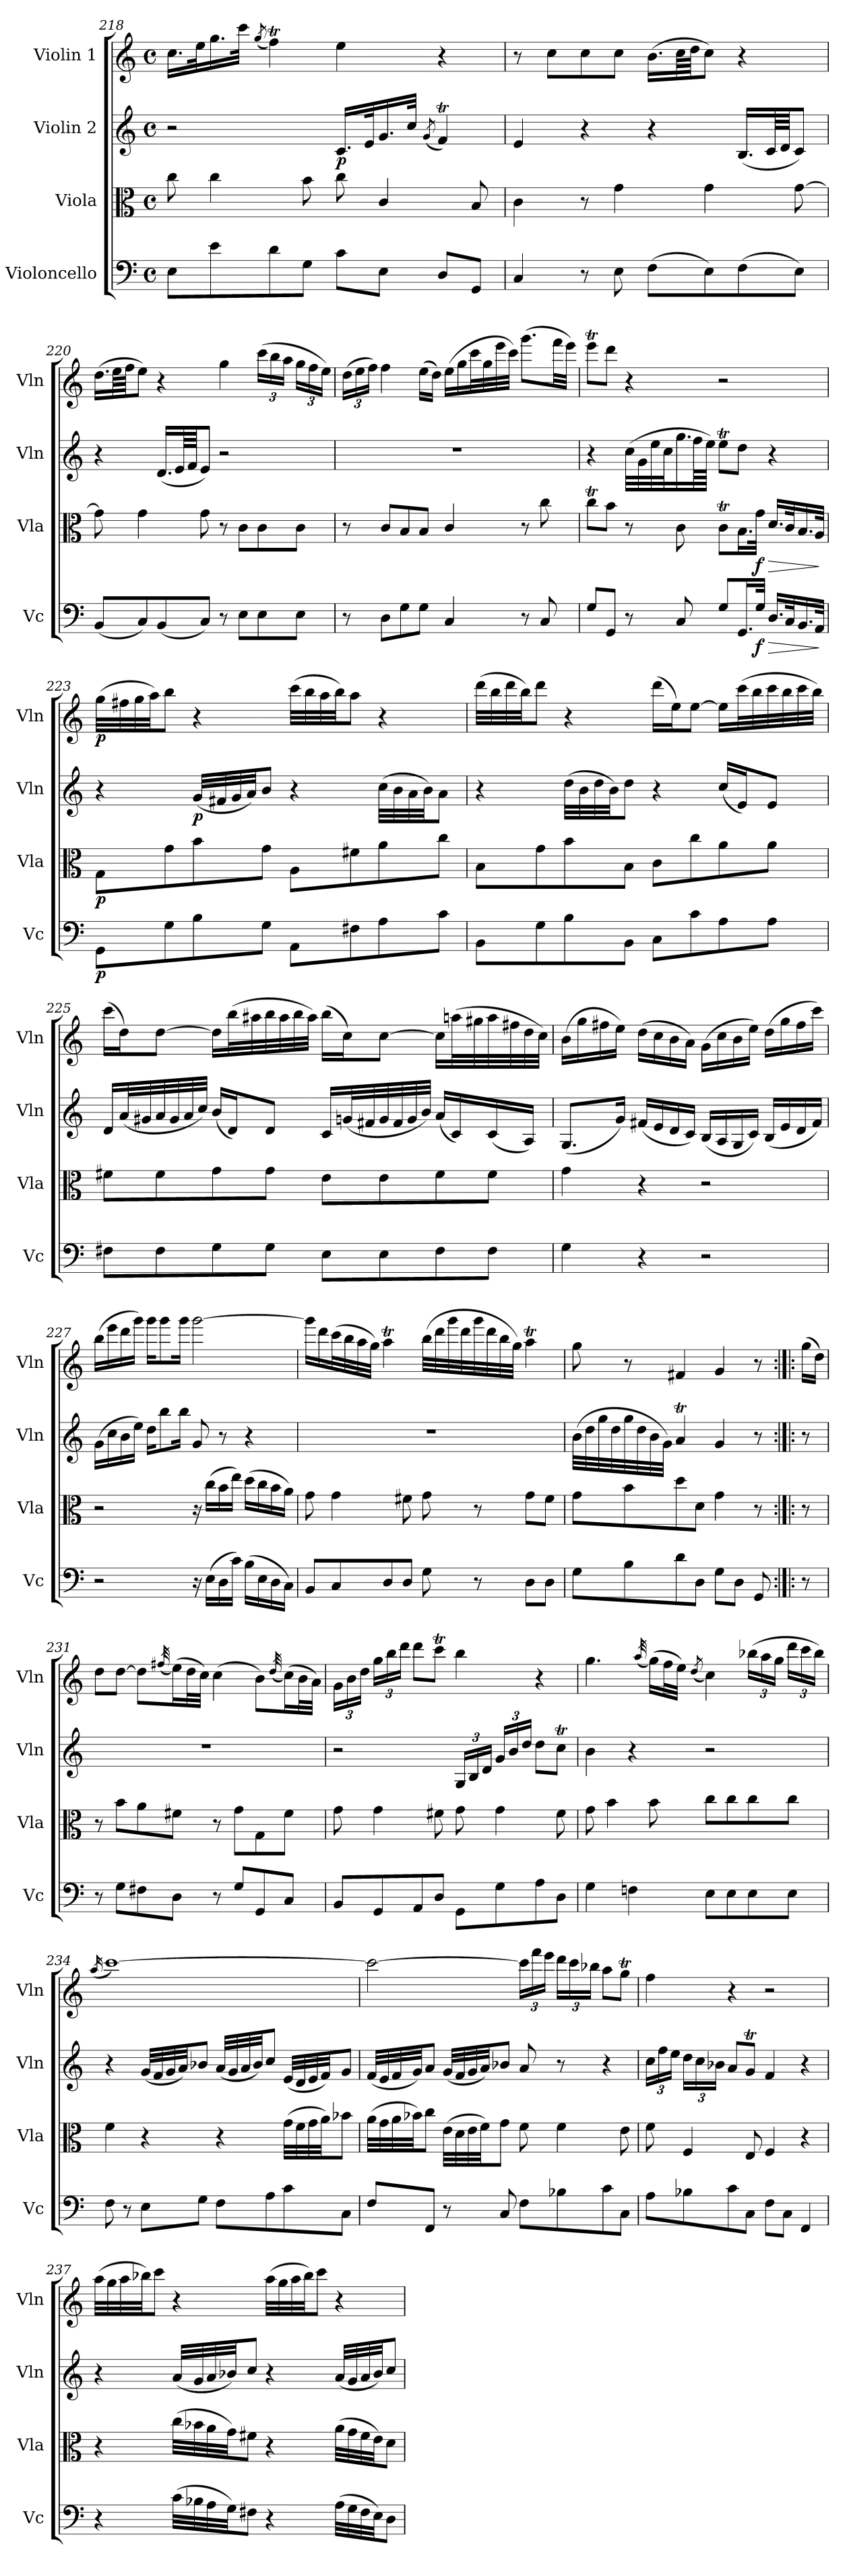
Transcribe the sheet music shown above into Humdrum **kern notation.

**kern	**dynam	**kern	**dynam	**kern	**dynam	**kern	**dynam
*part4	*part4	*part3	*part3	*part2	*part2	*part1	*part1
*staff4	*staff4	*staff3	*staff3	*staff2	*staff2	*staff1	*staff1
*I"Violoncello	*	*I"Viola	*	*I"Violin 2	*	*I"Violin 1	*
*I'Vc	*	*I'Vla	*	*I'Vln	*	*I'Vln	*
*clefF4	*	*clefC3	*	*clefG2	*	*clefG2	*
*k[]	*	*k[]	*	*k[]	*	*k[]	*
*M4/4	*	*M4/4	*	*M4/4	*	*M4/4	*
*met(c)	*	*met(c)	*	*met(c)	*	*met(c)	*
=218	=218	=218	=218	=218	=218	=218	=218
8E\L	.	8cc\	.	2r	.	16.cc\LL	.
.	.	.	.	.	.	32ee\K	.
8e\	.	4cc\	.	.	.	16.gg\	.
.	.	.	.	.	.	32ccc\JJk	.
.	.	.	.	.	.	(<8qgg/	.
8d\	.	.	.	.	.	4ffT\)	.
8G\J	.	8b\	.	.	.	.	.
!	!	!	!	!	!LO:DY:b	!	!
8c\L	.	8cc\	.	16.c/LL	p	4ee\	.
.	.	.	.	32e/K	.	.	.
8E\J	.	4c/	.	16.g/	.	.	.
.	.	.	.	32cc/JJk	.	.	.
.	.	.	.	(<8qg/	.	.	.
8D/L	.	.	.	4fT/)	.	4r	.
8GG/J	.	8B/	.	.	.	.	.
!!LO:LB:g=z
=219	=219	=219	=219	=219	=219	=219	=219
4C/	.	4c\	.	4e/	.	8r	.
.	.	.	.	.	.	8cc\L	.
8r	.	8r	.	4r	.	8cc\	.
8E\	.	4g\	.	.	.	8cc\J	.
(>8F\L	.	.	.	4r	.	(>16.b\LL	.
.	.	.	.	.	.	64cc\LL	.
.	.	.	.	.	.	64dd\JJJ	.
8E\)	.	4g\	.	.	.	8cc\J)	.
(>8F\	.	.	.	(<16.B/LL	.	4r	.
.	.	.	.	64c/LL	.	.	.
.	.	.	.	64d/JJJ	.	.	.
8E\J)	.	[8g\	.	8c/J)	.	.	.
=220	=220	=220	=220	=220	=220	=220	=220
(<8BB/L	.	8g\]	.	4r	.	(>16.dd\LL	.
.	.	.	.	.	.	64ee\LL	.
.	.	.	.	.	.	64ff\JJJ	.
8C/)	.	4g\	.	.	.	8ee\J)	.
(<8BB/	.	.	.	(<16.d/LL	.	4r	.
.	.	.	.	64e/LL	.	.	.
.	.	.	.	64f/JJJ	.	.	.
8C/J)	.	8g\	.	8e/J)	.	.	.
8r	.	8r	.	2r	.	4gg\	.
8E\L	.	8c\L	.	.	.	.	.
*	*	*	*	*	*	*Xbrackettup	*
8E\	.	8c\	.	.	.	(>24ccc\LL	.
.	.	.	.	.	.	24bb\	.
.	.	.	.	.	.	24aa\JJ	.
8E\J	.	8c\J	.	.	.	24gg\LL	.
.	.	.	.	.	.	24ff\	.
.	.	.	.	.	.	24ee\JJ)	.
=221	=221	=221	=221	=221	=221	=221	=221
8r	.	8r	.	1r	.	(>24dd\LL	.
.	.	.	.	.	.	24ee\	.
.	.	.	.	.	.	24ff\JJ)	.
8D\L	.	8c/L	.	.	.	4ff\	.
8G\	.	8B/	.	.	.	.	.
8G\J	.	8B/J	.	.	.	(>16ee\LL	.
.	.	.	.	.	.	16dd\JJ)	.
4C/	.	4c/	.	.	.	(>16ee\LL	.
.	.	.	.	.	.	16gg\	.
.	.	.	.	.	.	32ccc\L	.
.	.	.	.	.	.	32gg\	.
.	.	.	.	.	.	32eee\	.
.	.	.	.	.	.	32ccc\JJJ)	.
8r	.	8r	.	.	.	(>8.ggg\L	.
8C/	.	8cc\	.	.	.	.	.
.	.	.	.	.	.	32fff\LL	.
.	.	.	.	.	.	32eee\JJJ)	.
!!LO:LB:g=z
=222	=222	=222	=222	=222	=222	=222	=222
8G/L	.	8ccT\L	.	4r	.	8eeet\L	.
8GG/J	.	8b\J	.	.	.	8ddd\J	.
8r	.	8r	.	(>32cc\LLL	.	4r	.
.	.	.	.	32g\	.	.	.
.	.	.	.	32ee\	.	.	.
.	.	.	.	32cc\J	.	.	.
8C/	.	8c\	.	16.gg\	.	.	.
.	.	.	.	64ff\LL	.	.	.
.	.	.	.	64ee\JJJJ)	.	.	.
8G/L	.	8cT\L	.	8eet\L	.	2r	.
16.GG/L	.	16.B\L	.	8dd\J	.	.	.
!	!LO:DY:b	!	!LO:DY:b	!	!	!	!
32G/JJk	f	32g\JJk	f	.	.	.	.
!	!LO:HP:b	!	!LO:HP:b	!	!	!	!
16.D/LL	>	16.d/LL	>	4r	.	.	.
32C/K	.	32c/K	.	.	.	.	.
16.BB/	.	16.B/	.	.	.	.	.
32AA/JJk	.	32A/JJk	.	.	.	.	.
.	]	.	]	.	.	.	.
=223	=223	=223	=223	=223	=223	=223	=223
!	!LO:DY:b	!	!LO:DY:b	!	!	!	!LO:DY:b
8GG\L	p	8G\L	p	4r	.	(>32gg\LLL	p
.	.	.	.	.	.	32ff#X\	.
.	.	.	.	.	.	32gg\	.
.	.	.	.	.	.	32aa\JJ)	.
8G\	.	8g\	.	.	.	8bb\J	.
!	!	!	!	!	!LO:DY:b	!	!
8B\	.	8b\	.	(<32g/LLL	p	4r	.
.	.	.	.	32f#X/	.	.	.
.	.	.	.	32g/	.	.	.
.	.	.	.	32a/JJ)	.	.	.
8G\J	.	8g\J	.	8b/J	.	.	.
8AA\L	.	8A\L	.	4r	.	(>32ccc\LLL	.
.	.	.	.	.	.	32bb\	.
.	.	.	.	.	.	32aa\	.
.	.	.	.	.	.	32bb\JJ)	.
8F#X\	.	8f#X\	.	.	.	8aa\J	.
8A\	.	8a\	.	(>32cc\LLL	.	4r	.
.	.	.	.	32b\	.	.	.
.	.	.	.	32a\	.	.	.
.	.	.	.	32b\JJ)	.	.	.
8c\J	.	8cc\J	.	8a\J	.	.	.
=224	=224	=224	=224	=224	=224	=224	=224
8BB\L	.	8B\L	.	4r	.	(>32ddd\LLL	.
.	.	.	.	.	.	32bb\	.
.	.	.	.	.	.	32ddd\	.
.	.	.	.	.	.	32bb\JJ)	.
8G\	.	8g\	.	.	.	8ddd\J	.
8B\	.	8b\	.	(>32dd\LLL	.	4r	.
.	.	.	.	32b\	.	.	.
.	.	.	.	32dd\	.	.	.
.	.	.	.	32b\JJ)	.	.	.
8BB\J	.	8B\J	.	8dd\J	.	.	.
8C\L	.	8c\L	.	4r	.	(>16ddd\LL	.
.	.	.	.	.	.	16ee\J)	.
8c\	.	8cc\	.	.	.	[8ee\J	.
8A\	.	8a\	.	(<16cc/LL	.	16ee\LL]	.
.	.	.	.	16e/J)	.	(>32ccc\L	.
.	.	.	.	.	.	32bb\	.
8A\J	.	8a\J	.	8e/J	.	32ccc\	.
.	.	.	.	.	.	32bb\	.
.	.	.	.	.	.	32ccc\	.
.	.	.	.	.	.	32bb\JJJ)	.
!!LO:LB:g=z
=225	=225	=225	=225	=225	=225	=225	=225
8F#X\L	.	8f#X\L	.	16d/LL	.	(>16ccc\LL	.
.	.	.	.	(<32a/L	.	16dd\J)	.
.	.	.	.	32g#X/	.	.	.
8F#\	.	8f#\	.	32a/	.	[8dd\J	.
.	.	.	.	32g#/	.	.	.
.	.	.	.	32a/	.	.	.
.	.	.	.	32cc/JJJ)	.	.	.
8G\	.	8g\	.	(<16b/LL	.	16dd\LL]	.
.	.	.	.	16d/J)	.	(>32bb\L	.
.	.	.	.	.	.	32aa#X\	.
8G\J	.	8g\J	.	8d/J	.	32bb\	.
.	.	.	.	.	.	32aa#\	.
.	.	.	.	.	.	32bb\	.
.	.	.	.	.	.	32aa#\JJJ)	.
8E\L	.	8e\L	.	16c/LL	.	(>16bb\LL	.
.	.	.	.	(<32gn/L	.	16cc\J)	.
.	.	.	.	32f#X/	.	.	.
8E\	.	8e\	.	32g/	.	[8cc\J	.
.	.	.	.	32f#/	.	.	.
.	.	.	.	32g/	.	.	.
.	.	.	.	32b/JJJ)	.	.	.
8F#\	.	8f#\	.	(<16a/LL	.	16cc\LL]	.
.	.	.	.	16c/)	.	(>32aan\L	.
.	.	.	.	.	.	32gg#X\	.
8F#\J	.	8f#\J	.	(<16c/	.	32aa\	.
.	.	.	.	.	.	32ff#X\	.
.	.	.	.	16A/JJ)	.	32dd\	.
.	.	.	.	.	.	32cc\JJJ)	.
=226	=226	=226	=226	=226	=226	=226	=226
4G\	.	4g\	.	(<8.G/L	.	(>16b\LL	.
.	.	.	.	.	.	16gg\	.
.	.	.	.	.	.	16ff#X\	.
.	.	.	.	16g/Jk)	.	16ee\JJ)	.
4r	.	4r	.	(<16f#X/LL	.	(>16dd\LL	.
.	.	.	.	16e/	.	16cc\	.
.	.	.	.	16d/	.	16b\	.
.	.	.	.	16c/JJ)	.	16a\JJ)	.
2r	.	2r	.	(<16B/LL	.	(>16g\LL	.
.	.	.	.	16A/	.	16cc\	.
.	.	.	.	16G/	.	16b\	.
.	.	.	.	16c/JJ)	.	16ee\JJ)	.
.	.	.	.	(<16B/LL	.	(>16dd\LL	.
.	.	.	.	16e/	.	16gg\	.
.	.	.	.	16d/	.	16ff#\	.
.	.	.	.	16f#/JJ)	.	16ccc\JJ)	.
!!LO:PB:g=z
=227	=227	=227	=227	=227	=227	=227	=227
2r	.	2r	.	(>16g\LL	.	(>16bb\LL	.
.	.	.	.	16cc\	.	16eee\	.
.	.	.	.	16b\	.	16ddd\	.
.	.	.	.	16ee\JJ)	.	16ggg\JJ)	.
.	.	.	.	16dd\KL	.	16ggg\KL	.
.	.	.	.	8bb\	.	8ggg\	.
.	.	.	.	16bb\Jk	.	16ggg\Jk	.
16r	.	16r	.	8g/	.	[2ggg\	.
(>16E\LL	.	(>16cc\LL	.	.	.	.	.
16D\	.	16b\	.	8r	.	.	.
16c\JJ)	.	16ee\JJ)	.	.	.	.	.
(>16B\LL	.	(>16dd\LL	.	4r	.	.	.
16E\	.	16cc\	.	.	.	.	.
16D\	.	16b\	.	.	.	.	.
16C\JJ)	.	16a\JJ)	.	.	.	.	.
=228	=228	=228	=228	=228	=228	=228	=228
8BB/L	.	8g\	.	1r	.	16ggg\LL]	.
.	.	.	.	.	.	16ddd\	.
8C/	.	4g\	.	.	.	(>32ccc\L	.
.	.	.	.	.	.	32bb\	.
.	.	.	.	.	.	32aa\	.
.	.	.	.	.	.	32gg\JJJ)	.
8D/	.	.	.	.	.	4aaT\	.
8D/J	.	8f#X\	.	.	.	.	.
8G\	.	8g\	.	.	.	(>32bb\LLL	.
.	.	.	.	.	.	32ddd\	.
.	.	.	.	.	.	32ggg\	.
.	.	.	.	.	.	32ddd\	.
8r	.	8r	.	.	.	32ggg\	.
.	.	.	.	.	.	32ddd\	.
.	.	.	.	.	.	32bb\	.
.	.	.	.	.	.	32gg\JJJ)	.
8D\L	.	8g\L	.	.	.	4aaT\	.
8D\J	.	8f#\J	.	.	.	.	.
=229	=229	=229	=229	=229	=229	=229	=229
8G\L	.	8g\L	.	(>32b\LLL	.	8gg\	.
.	.	.	.	32dd\	.	.	.
.	.	.	.	32gg\	.	.	.
.	.	.	.	32dd\	.	.	.
8B\	.	8b\	.	32gg\	.	8r	.
.	.	.	.	32dd\	.	.	.
.	.	.	.	32b\	.	.	.
.	.	.	.	32g\JJJ)	.	.	.
8d\	.	8dd\	.	4aT/	.	4f#X/	.
8D\J	.	8d\J	.	.	.	.	.
8G\L	.	4g\	.	4g/	.	4g/	.
8D\J	.	.	.	.	.	.	.
8GG/	.	8r	.	8r	.	8r	.
!!LO:PB:g=z
=230:|!|:	=230:|!|:	=230:|!|:	=230:|!|:	=230:|!|:	=230:|!|:	=230:|!|:	=230:|!|:
8r	.	8r	.	8r	.	(>16gg\LL	.
.	.	.	.	.	.	16dd\JJ)	.
=231	=231	=231	=231	=231	=231	=231	=231
8r	.	8r	.	1r	.	8dd\L	.
8G\L	.	8b\L	.	.	.	[8dd\J	.
8F#X\	.	8a\	.	.	.	8dd\L]	.
.	.	.	.	.	.	(<32qff#X/	.
8D\J	.	8f#X\J	.	.	.	(>16ee\L)	.
.	.	.	.	.	.	32dd\L	.
.	.	.	.	.	.	32cc\JJJ)	.
8r	.	8r	.	.	.	(>4cc\	.
8G/L	.	8g\L	.	.	.	.	.
8GG/	.	8G\	.	.	.	8b\L)	.
.	.	.	.	.	.	(<32qdd/	.
8C/J	.	8f#\J	.	.	.	(>16cc\L)	.
.	.	.	.	.	.	32b\L	.
.	.	.	.	.	.	32a\JJJ)	.
=232	=232	=232	=232	=232	=232	=232	=232
8BB/L	.	8g\	.	2r	.	24g\LL	.
.	.	.	.	.	.	24b\	.
.	.	.	.	.	.	24dd\JJ	.
8GG/	.	4g\	.	.	.	24gg\LL	.
.	.	.	.	.	.	24bb\	.
.	.	.	.	.	.	24ddd\JJ	.
8AA/	.	.	.	.	.	8ddd\L	.
8D/J	.	8f#X\	.	.	.	8cccT\J	.
*	*	*	*	*Xbrackettup	*	*	*
8GG\L	.	8g\	.	24G/LL	.	4bb\	.
.	.	.	.	24B/	.	.	.
.	.	.	.	24d/JJ	.	.	.
8G\	.	4g\	.	24g/LL	.	.	.
.	.	.	.	24b/	.	.	.
.	.	.	.	24dd/JJ	.	.	.
8A\	.	.	.	8dd\L	.	4r	.
8D\J	.	8f#\	.	8ccT\J	.	.	.
=233	=233	=233	=233	=233	=233	=233	=233
4G\	.	8g\	.	4b\	.	4.gg\	.
.	.	4b\	.	.	.	.	.
4Fn\	.	.	.	4r	.	.	.
.	.	.	.	.	.	(<32qaa/	.
.	.	8b\	.	.	.	(>16gg\LL)	.
.	.	.	.	.	.	32ff\L	.
.	.	.	.	.	.	32ee\JJJ)	.
.	.	.	.	.	.	(<8qdd/	.
8E\L	.	8cc\L	.	2r	.	4cc\)	.
8E\	.	8cc\	.	.	.	.	.
8E\	.	8cc\	.	.	.	(>24bb-X\LL	.
.	.	.	.	.	.	24aa\	.
.	.	.	.	.	.	24gg\JJ	.
8E\J	.	8cc\J	.	.	.	24ddd\LL	.
.	.	.	.	.	.	24ccc\	.
.	.	.	.	.	.	24bb-\JJ)	.
!!LO:LB:g=z
=234	=234	=234	=234	=234	=234	=234	=234
.	.	.	.	.	.	(<16qaa/	.
8F\	.	4f\	.	4r	.	[1ccc)	.
8r	.	.	.	.	.	.	.
8E\L	.	4r	.	(<32g/LLL	.	.	.
.	.	.	.	32f/	.	.	.
.	.	.	.	32g/	.	.	.
.	.	.	.	32a/JJ)	.	.	.
8G\J	.	.	.	8b-X/J	.	.	.
8F\L	.	4r	.	(<32a/LLL	.	.	.
.	.	.	.	32g/	.	.	.
.	.	.	.	32a/	.	.	.
.	.	.	.	32b-/JJ)	.	.	.
8A\	.	.	.	8cc/J	.	.	.
8c\	.	(>32g\LLL	.	(<32e/LLL	.	.	.
.	.	32f\	.	32d/	.	.	.
.	.	32g\	.	32e/	.	.	.
.	.	32a\JJ)	.	32f/JJ)	.	.	.
8C\J	.	8b-X\J	.	8g/J	.	.	.
=235	=235	=235	=235	=235	=235	=235	=235
8F/L	.	(>32a\LLL	.	(<32f/LLL	.	2ccc\_	.
.	.	32g\	.	32e/	.	.	.
.	.	32a\	.	32f/	.	.	.
.	.	32b-X\JJ)	.	32g/JJ)	.	.	.
8FF/J	.	8cc\J	.	8a/J	.	.	.
8r	.	(>32e\LLL	.	(<32g/LLL	.	.	.
.	.	32d\	.	32f/	.	.	.
.	.	32e\	.	32g/	.	.	.
.	.	32f\JJ)	.	32a/JJ)	.	.	.
8C/	.	8g\J	.	8b-X/J	.	.	.
8F\L	.	8f\	.	8a/	.	24ccc\LL]	.
.	.	.	.	.	.	24fff\	.
.	.	.	.	.	.	24eee\JJ	.
8B-X\	.	4f\	.	8r	.	24ddd\LL	.
.	.	.	.	.	.	24ccc\	.
.	.	.	.	.	.	24bb-X\JJ	.
8c\	.	.	.	4r	.	8aa\L	.
8C\J	.	8e\	.	.	.	8ggT\J	.
=236	=236	=236	=236	=236	=236	=236	=236
8A\L	.	8f\	.	24cc\LL	.	4ff\	.
.	.	.	.	24ff\	.	.	.
.	.	.	.	24ee\JJ	.	.	.
8B-X\	.	4F/	.	24dd\LL	.	.	.
.	.	.	.	24cc\	.	.	.
.	.	.	.	24b-X\JJ	.	.	.
8c\	.	.	.	8a/L	.	4r	.
8C\J	.	8E/	.	8gT/J	.	.	.
8F\L	.	4F/	.	4f/	.	2r	.
8C\J	.	.	.	.	.	.	.
4FF/	.	4r	.	4r	.	.	.
!!LO:LB:g=z
=237	=237	=237	=237	=237	=237	=237	=237
4r	.	4r	.	4r	.	(>32aa\LLL	.
.	.	.	.	.	.	32gg\	.
.	.	.	.	.	.	32aa\	.
.	.	.	.	.	.	32bb-X\JJ)	.
.	.	.	.	.	.	8ccc\J	.
(>32c\LLL	.	(>32cc\LLL	.	(<32a/LLL	.	4r	.
32B-X\	.	32b-X\	.	32g/	.	.	.
32A\	.	32a\	.	32a/	.	.	.
32G\JJ)	.	32g\JJ)	.	32b-X/JJ)	.	.	.
8F#X\J	.	8f#X\J	.	8cc/J	.	.	.
4r	.	4r	.	4r	.	(>32aa\LLL	.
.	.	.	.	.	.	32gg\	.
.	.	.	.	.	.	32aa\	.
.	.	.	.	.	.	32bb-\JJ)	.
.	.	.	.	.	.	8ccc\J	.
(>32A\LLL	.	(>32a\LLL	.	(<32a/LLL	.	4r	.
32G\	.	32g\	.	32g/	.	.	.
32F#\	.	32f#\	.	32a/	.	.	.
32E\JJ)	.	32e\JJ)	.	32b-/JJ)	.	.	.
8D\J	.	8d\J	.	8cc/J	.	.	.
=	=	=	=	=	=	=	=
*-	*-	*-	*-	*-	*-	*-	*-
